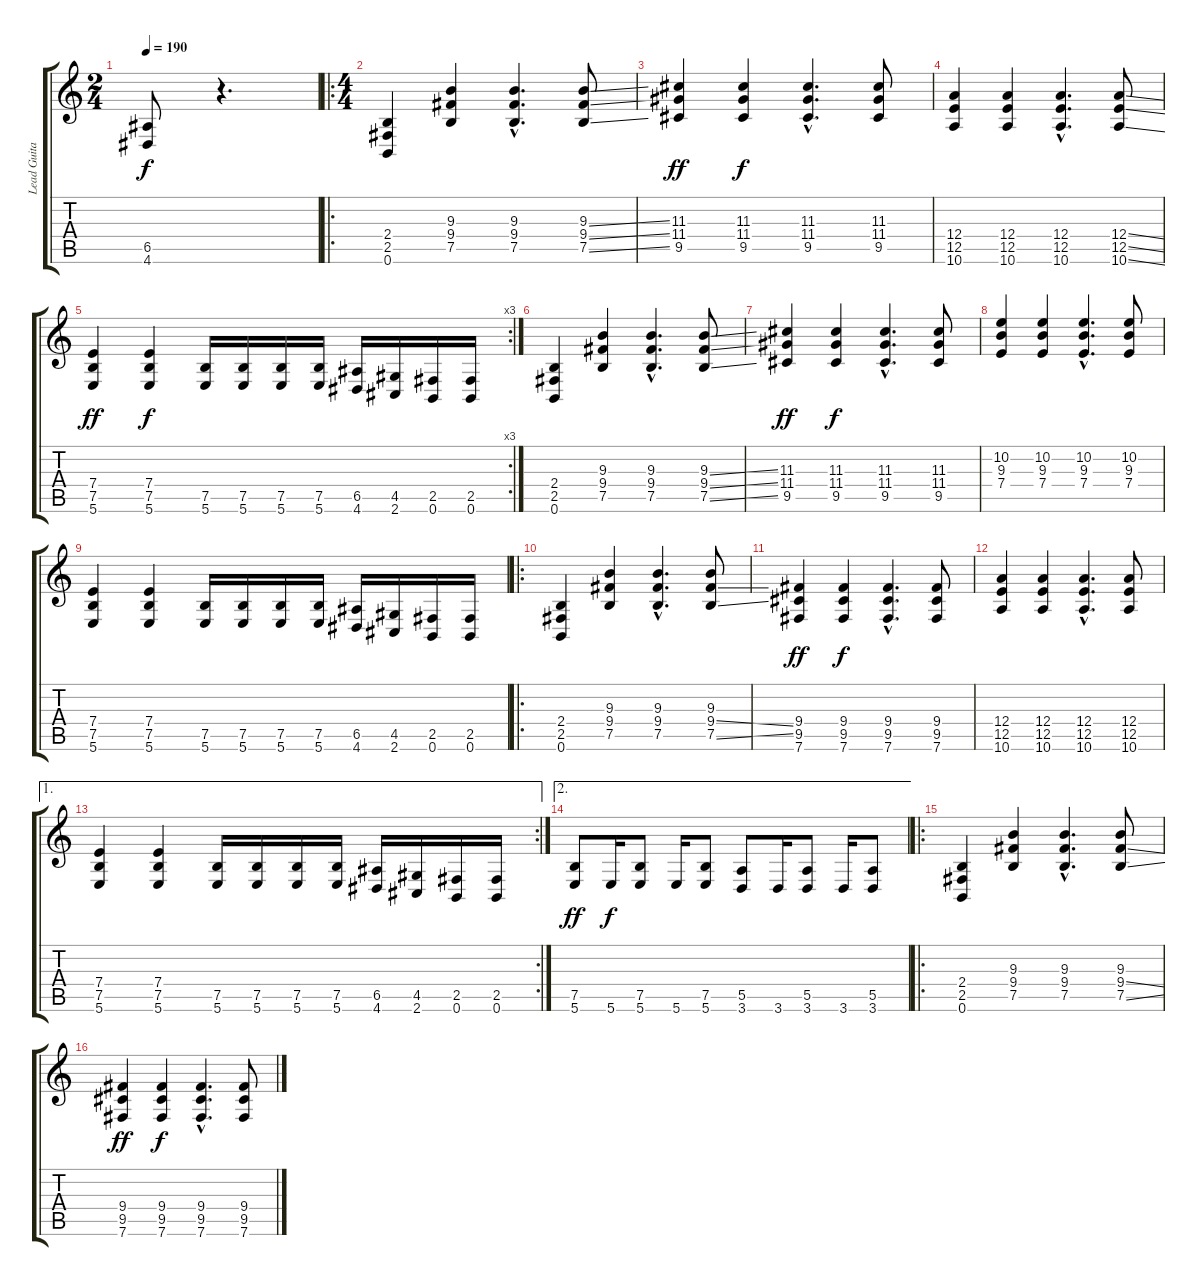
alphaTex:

\track ("Lead Guitar" "Lead Guita") {instrument overdrivenguitar}
\staff {score tabs}
\tuning (B3 Gb3 D3 A2 E2 B1) {hide}
\ts (2 4)
\tempo 190
\clef g2
\ks c
(6.5 4.6).8{dy f} r.4{d} |
\ro
\ts (4 4)
(2.4 2.5 0.6).4 (9.3 9.4 7.5).4 (9.3{hac} 9.4{hac} 7.5{hac}).4{d} (9.3{ss} 9.4{ss} 7.5{ss}).8 |
(11.3 11.4 9.5).4{dy ff} (11.3 11.4 9.5).4{dy f} (11.3{hac} 11.4{hac} 9.5{hac}).4{d} (11.3 11.4 9.5).8 |
(12.4 12.5 10.6).4 (12.4 12.5 10.6).4 (12.4{hac} 12.5{hac} 10.6{hac}).4{d} (12.4{ss} 12.5{ss} 10.6{ss}).8 |
\rc 3
(7.4 7.5 5.6).4{dy ff} (7.4 7.5 5.6).4{dy f} (7.5 5.6).16 (7.5 5.6).16 (7.5 5.6).16 (7.5 5.6).16 (6.5 4.6).16 (4.5 2.6).16 (2.5 0.6).16 (2.5 0.6).16 |
(2.4 2.5 0.6).4 (9.3 9.4 7.5).4 (9.3{hac} 9.4{hac} 7.5{hac}).4{d} (9.3{ss} 9.4{ss} 7.5{ss}).8 |
(11.3 11.4 9.5).4{dy ff} (11.3 11.4 9.5).4{dy f} (11.3{hac} 11.4{hac} 9.5{hac}).4{d} (11.3 11.4 9.5).8 |
(10.2 9.3 7.4).4 (10.2 9.3 7.4).4 (10.2{hac} 9.3{hac} 7.4{hac}).4{d} (10.2 9.3 7.4).8 |
(7.4 7.5 5.6).4 (7.4 7.5 5.6).4 (7.5 5.6).16 (7.5 5.6).16 (7.5 5.6).16 (7.5 5.6).16 (6.5 4.6).16 (4.5 2.6).16 (2.5 0.6).16 (2.5 0.6).16 |
\ro
(2.4 2.5 0.6).4 (9.3 9.4 7.5).4 (9.3{hac} 9.4{hac} 7.5{hac}).4{d} (9.3 9.4{ss} 7.5{ss}).8 |
(9.4 9.5 7.6).4{dy ff} (9.4 9.5 7.6).4{dy f} (9.4{hac} 9.5{hac} 7.6{hac}).4{d} (9.4 9.5 7.6).8 |
(12.4 12.5 10.6).4 (12.4 12.5 10.6).4 (12.4{hac} 12.5{hac} 10.6{hac}).4{d} (12.4 12.5 10.6).8 |
\ae 1
\rc 2
(7.4 7.5 5.6).4 (7.4 7.5 5.6).4 (7.5 5.6).16 (7.5 5.6).16 (7.5 5.6).16 (7.5 5.6).16 (6.5 4.6).16 (4.5 2.6).16 (2.5 0.6).16 (2.5 0.6).16 |
\ae 2
(7.5 5.6).8{dy ff} 5.6.16{dy f} (7.5 5.6).8 5.6.16 (7.5 5.6).8 (5.5 3.6).8 3.6.16 (5.5 3.6).8 3.6.16 (5.5 3.6).8 |
\ro
(2.4 2.5 0.6).4 (9.3 9.4 7.5).4 (9.3{hac} 9.4{hac} 7.5{hac}).4{d} (9.3 9.4{ss} 7.5{ss}).8 |
(9.4 9.5 7.6).4{dy ff} (9.4 9.5 7.6).4{dy f} (9.4{hac} 9.5{hac} 7.6{hac}).4{d} (9.4 9.5 7.6).8
